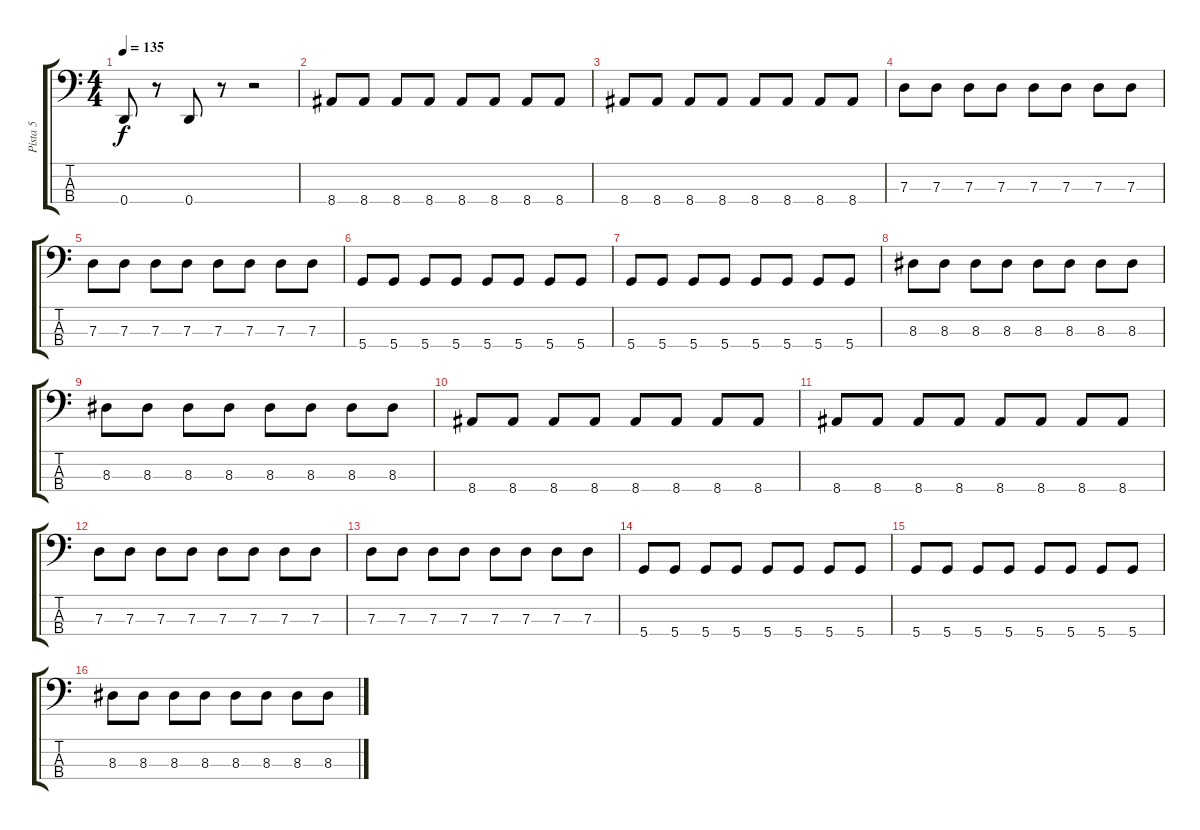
\track ("Pista 5" "Pista 5") {instrument electricbassfinger}
\staff {score tabs}
\tuning (F2 C2 G1 D1) {hide}
\ts (4 4)
\tempo 135
\clef f4
\ks c
0.4.8{dy f} r.8 0.4.8 r.8 r.2 |
8.4.8 8.4.8 8.4.8 8.4.8 8.4.8 8.4.8 8.4.8 8.4.8 |
8.4.8 8.4.8 8.4.8 8.4.8 8.4.8 8.4.8 8.4.8 8.4.8 |
7.3.8 7.3.8 7.3.8 7.3.8 7.3.8 7.3.8 7.3.8 7.3.8 |
7.3.8 7.3.8 7.3.8 7.3.8 7.3.8 7.3.8 7.3.8 7.3.8 |
5.4.8 5.4.8 5.4.8 5.4.8 5.4.8 5.4.8 5.4.8 5.4.8 |
5.4.8 5.4.8 5.4.8 5.4.8 5.4.8 5.4.8 5.4.8 5.4.8 |
8.3.8 8.3.8 8.3.8 8.3.8 8.3.8 8.3.8 8.3.8 8.3.8 |
8.3.8 8.3.8 8.3.8 8.3.8 8.3.8 8.3.8 8.3.8 8.3.8 |
8.4.8 8.4.8 8.4.8 8.4.8 8.4.8 8.4.8 8.4.8 8.4.8 |
8.4.8 8.4.8 8.4.8 8.4.8 8.4.8 8.4.8 8.4.8 8.4.8 |
7.3.8 7.3.8 7.3.8 7.3.8 7.3.8 7.3.8 7.3.8 7.3.8 |
7.3.8 7.3.8 7.3.8 7.3.8 7.3.8 7.3.8 7.3.8 7.3.8 |
5.4.8 5.4.8 5.4.8 5.4.8 5.4.8 5.4.8 5.4.8 5.4.8 |
5.4.8 5.4.8 5.4.8 5.4.8 5.4.8 5.4.8 5.4.8 5.4.8 |
8.3.8 8.3.8 8.3.8 8.3.8 8.3.8 8.3.8 8.3.8 8.3.8
